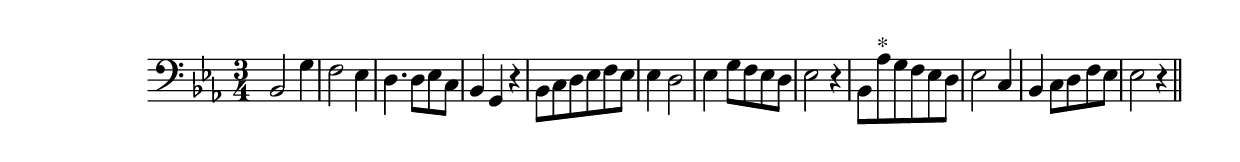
\version "2.19.49"
%{\header {
  title = "aria `If with all your hearts ye truly seek me' from Elijah"
  composer = "Felix Mendelssohn"
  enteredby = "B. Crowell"
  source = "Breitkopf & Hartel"
}%}
\score{{\key es \major
\time 3/4
%{\tempo 4=130
%}\clef bass
\transpose f es{\relative es {
  c2 a'4 | g2 f4 | e4. e8 f d | c4 a r | c8 d e f g f | f4 e2 | f4 a8 g f e | f2 r4 | c8 bes'^\markup{"*"} a g f e |
  f2 d4 | c4 d8 e g f | f2 r4
  \bar "||"
}}

}}